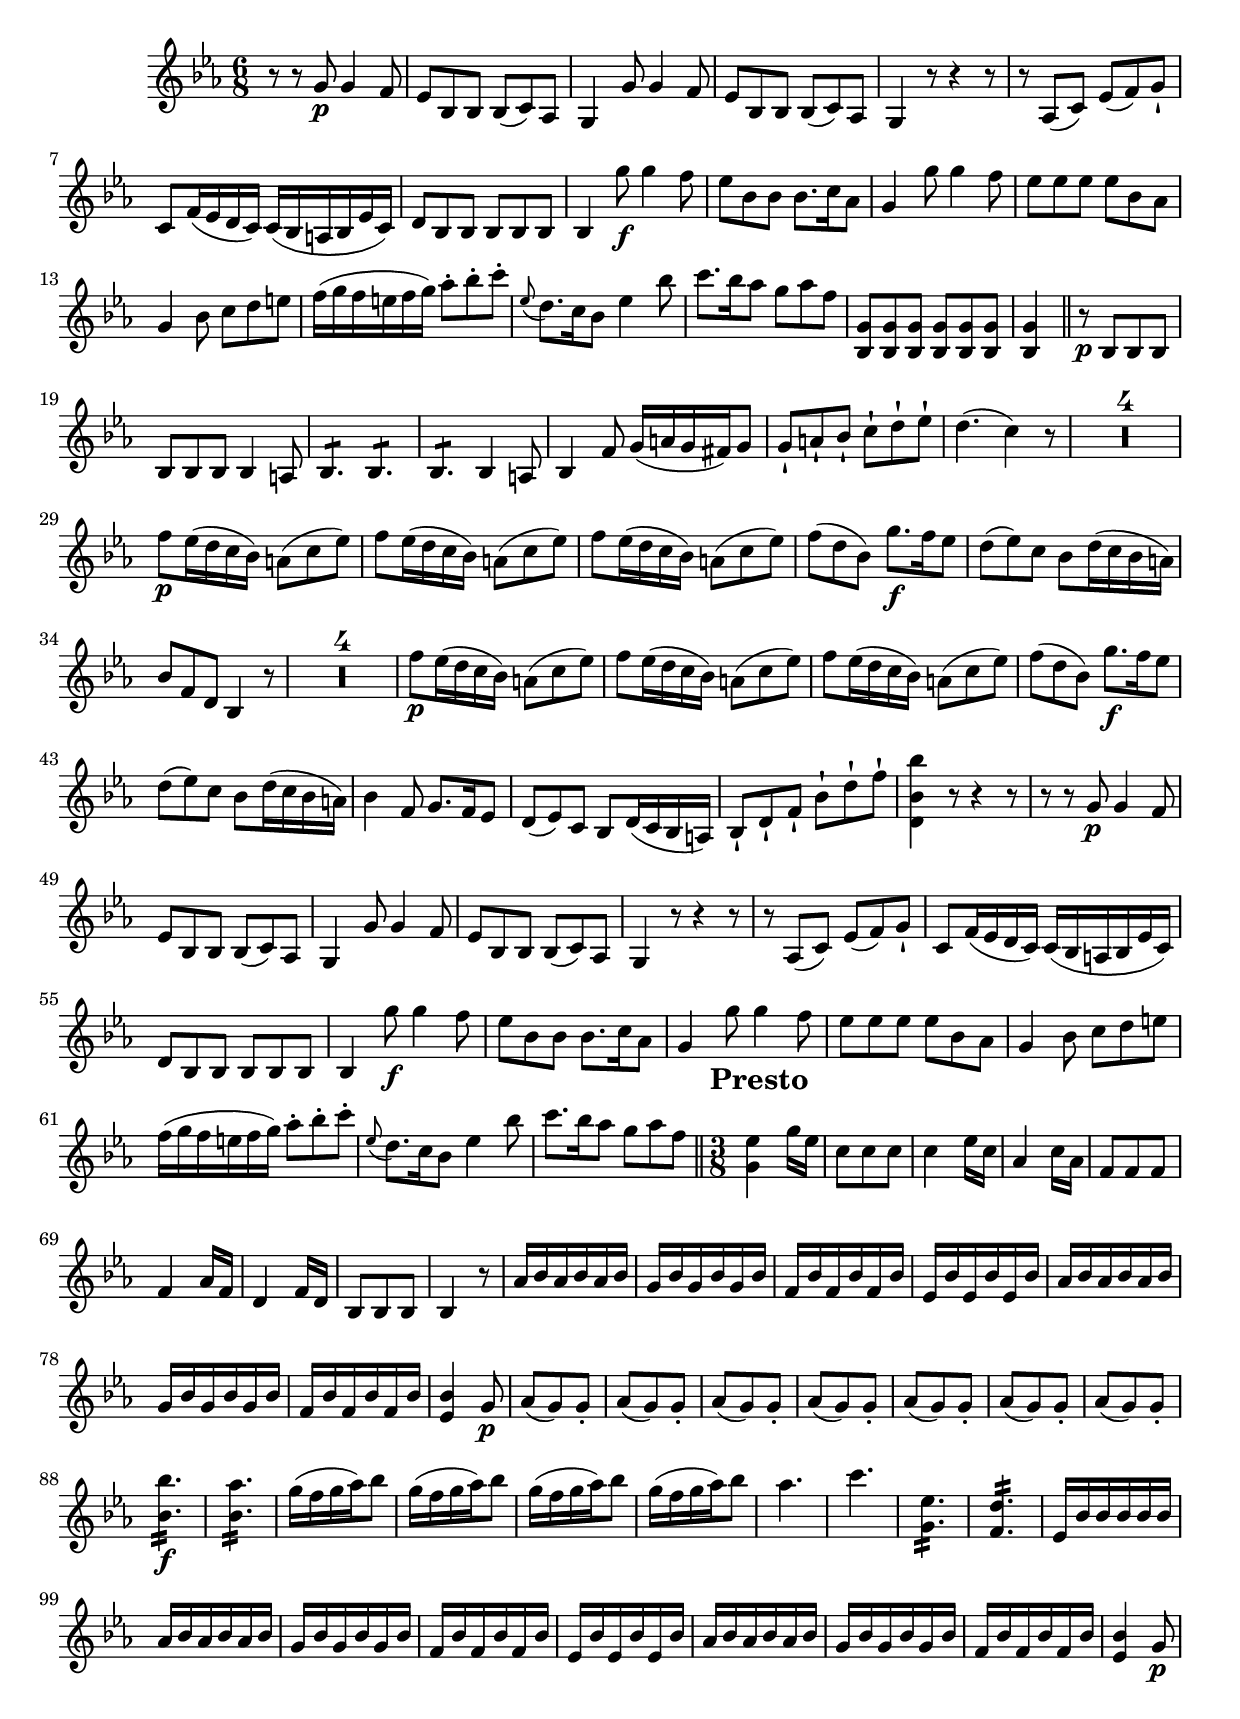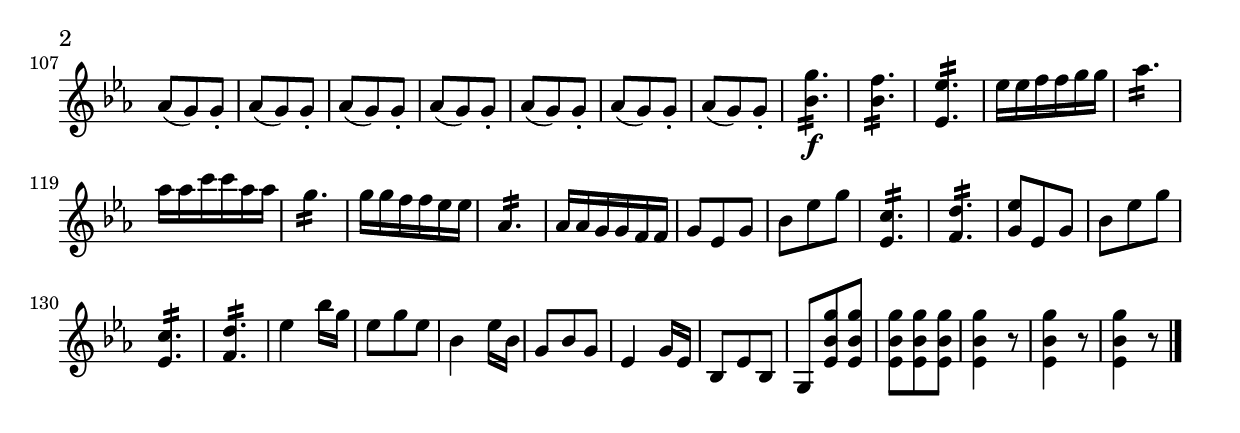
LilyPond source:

\version "2.10.25"      %Gossec - Symphonie mi bémol
                        %Violon2 - 3ème mvt
\relative c''{
\clef treble
\key ees \major
\time 6/8
\override Score.MetronomeMark #'transparent = ##t
\tempo 4.=60


r8 r g\p g4 f8
ees bes bes bes( c) aes
g4 g'8 g4 f8
ees bes bes bes( c) aes
g4 r8 r4 r8
r aes( c) ees( f) g-|
c, f16( ees d c) c( bes a bes ees c)
d8 bes bes bes bes bes
bes4 g''8\f g4 f8
ees bes bes bes8. c16 aes8
g4 g'8 g4 f8
ees ees ees ees bes aes
g4 bes8 c d e
f16( g f e f g) aes8-. bes-. c-.
\appoggiatura ees, d8. c16 bes8 ees4 bes'8
c8. bes16 aes8 g aes f
<bes,, g'> <bes g'> <bes g'> <bes g'> <bes g'> <bes g'> 
<bes g'>4 \bar "||" \noBreak r8\p bes bes bes
bes bes bes bes4 a8
bes4.:8 bes:
bes: bes4 a8
bes4 f'8 g16( a g fis) g8
g-| a-| bes-| c-| d-| ees-|
d4.( c4) r8
\set Score.skipBars = ##t R2. * 4 
%
%
%
f8\p ees16( d c bes) a8( c ees)
f ees16( d c bes) a8( c ees)
f ees16( d c bes) a8( c ees)
f( d bes) g'8.\f f16 ees8
d8( ees) c bes d16( c bes a)
bes8 f d bes4 r8
\set Score.skipBars = ##t R2. * 4 
%
%
%
f''8\p ees16( d c bes) a8( c ees)
f ees16( d c bes) a8( c ees)
f ees16( d c bes) a8( c ees)
f( d bes) g'8.\f f16 ees8
d8( ees) c bes d16( c bes a)
bes4 f8 g8. f16 ees8
d( ees) c bes d16( c bes a)
bes8-| d-| f-| bes-| d-| f-|
<d, bes' bes'>4 r8 r4 r8
r8 r g\p g4 f8
ees bes bes bes( c) aes
g4 g'8 g4 f8
ees bes bes bes( c) aes
g4 r8 r4 r8
r aes( c) ees( f) g-|
c, f16( ees d c) c( bes a bes ees c)
d8 bes bes bes bes bes
bes4 g''8\f g4 f8
ees bes bes bes8. c16 aes8
g4 g'8 g4 f8
ees ees ees ees bes aes
g4 bes8 c d e
f16( g f e f g) aes8-. bes-. c-.
\appoggiatura ees, d8. c16 bes8 ees4 bes'8
c8. bes16 aes8 g aes f \bar "||" \override Score.RehearsalMark #'break-align-symbols = #'(time-signature) \override Score.RehearsalMark #'self-alignment-X = #left \override Score.RehearsalMark #'padding = #2.0 \time 3/8 \mark \markup {\bold "Presto"} \tempo 4.=90
<g, ees'>4 g'16 ees
c8 c c
c4 ees16 c
aes4 c16 aes
f8 f f
f4 aes16 f
d4 f16 d
bes8 bes bes
bes4 r8
aes'16 bes aes bes aes bes
g bes g bes g bes
f bes f bes f bes
ees, bes' ees, bes' ees, bes'
aes16 bes aes bes aes bes
g bes g bes g bes
f bes f bes f bes
<ees, bes'>4 g8\p
\repeat unfold 7 {aes( g) g-.}
%
%
%
%
%
%
<bes bes'>4.:16\f
<bes aes'>:
g'16( f g aes) bes8
g16( f g aes) bes8
g16( f g aes) bes8
g16( f g aes) bes8
aes4. 
c
<g, ees'>4.:16
<f d'>:
ees16 bes' bes bes bes bes
aes16 bes aes bes aes bes
g bes g bes g bes
f bes f bes f bes
ees, bes' ees, bes' ees, bes'
aes16 bes aes bes aes bes
g bes g bes g bes
f bes f bes f bes
<ees, bes'>4 g8\p
\repeat unfold 7 {aes( g) g-.}
%
%
%
%
%
%
<bes g'>4.:16\f
<bes f'>:
<ees, ees'>:
ees'16 ees f f g g
aes4.:16
aes16 aes c c aes aes
g4.:16
g16 g f f ees ees
aes,4.:16
aes16 aes g g f f
g8 ees g
bes ees g
<ees, c'>4.:16
<f d'>:
<g ees'>8 ees g
bes ees g
<ees, c'>4.:16
<f d'>:
ees'4 bes'16 g
ees8 g ees
bes4 ees16 bes
g8 bes g
ees4 g16 ees
bes8 ees bes
g <ees' bes' g'> <ees bes' g'>
<ees bes' g'> <ees bes' g'> <ees bes' g'>
<ees bes' g'>4 r8
<ees bes' g'>4 r8
<ees bes' g'>4 r8 \bar "|." 
}

